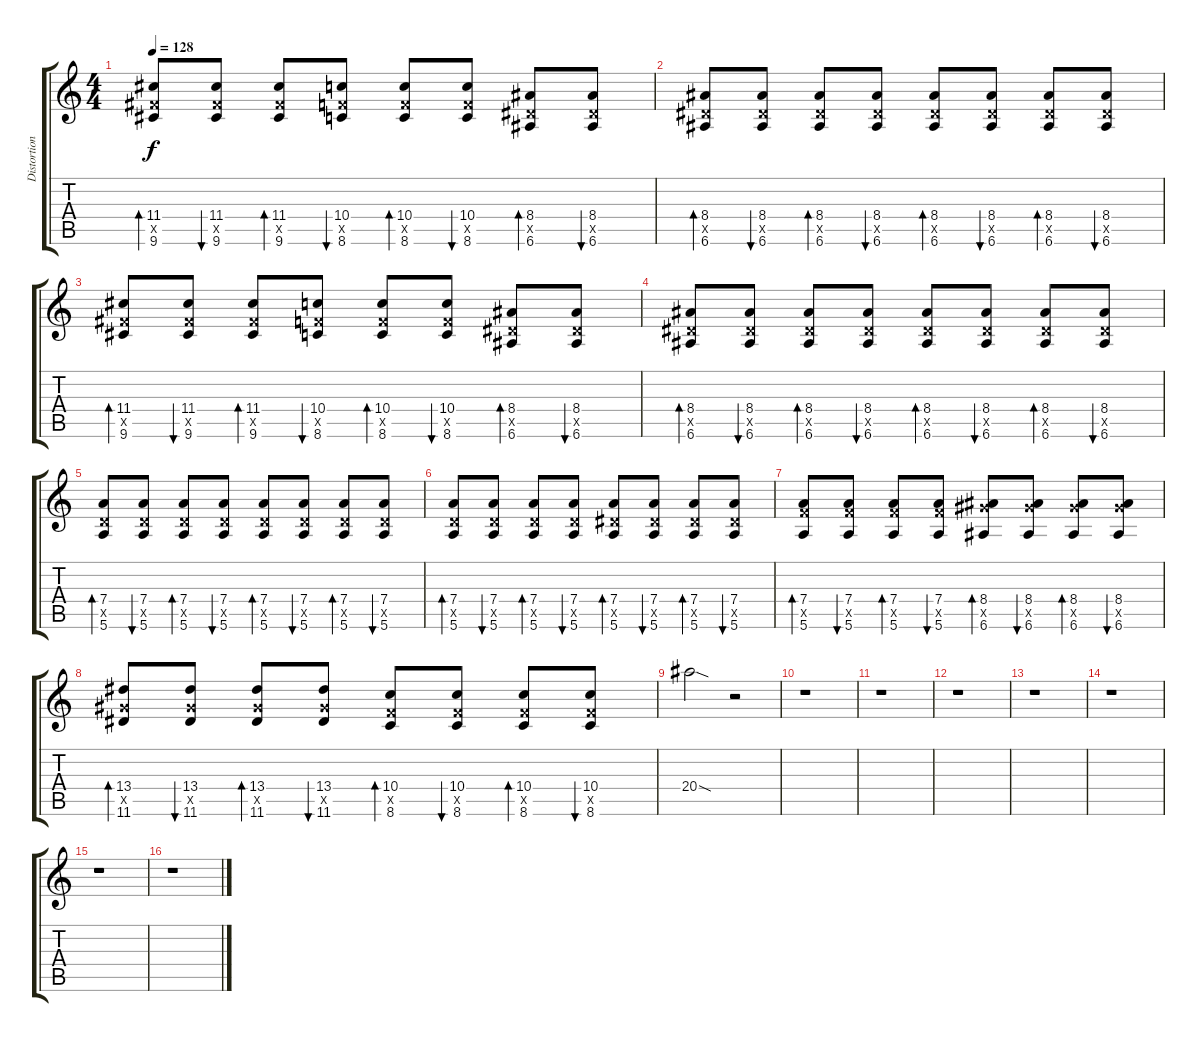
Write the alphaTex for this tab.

\track ("Distortion Guitar 3" "Distortion") {instrument distortionguitar}
\staff {score tabs}
\tuning (E4 B3 G3 D3 A2 E2) {hide}
\ts (4 4)
\tempo 128
\clef g2
\ks c
(11.4 9.5{x} 9.6).8{bd 60 dy f} (11.4 9.5{x} 9.6).8{bu 60} (11.4 9.5{x} 9.6).8{bd 60} (10.4 8.5{x} 8.6).8{bu 60} (10.4 8.5{x} 8.6).8{bd 60} (10.4 8.5{x} 8.6).8{bu 60} (8.4 6.5{x} 6.6).8{bd 60} (8.4 6.5{x} 6.6).8{bu 60} |
(8.4 6.5{x} 6.6).8{bd 60} (8.4 6.5{x} 6.6).8{bu 60} (8.4 6.5{x} 6.6).8{bd 60} (8.4 6.5{x} 6.6).8{bu 60} (8.4 6.5{x} 6.6).8{bd 60} (8.4 6.5{x} 6.6).8{bu 60} (8.4 6.5{x} 6.6).8{bd 60} (8.4 6.5{x} 6.6).8{bu 60} |
(11.4 9.5{x} 9.6).8{bd 60} (11.4 9.5{x} 9.6).8{bu 60} (11.4 9.5{x} 9.6).8{bd 60} (10.4 8.5{x} 8.6).8{bu 60} (10.4 8.5{x} 8.6).8{bd 60} (10.4 8.5{x} 8.6).8{bu 60} (8.4 6.5{x} 6.6).8{bd 60} (8.4 6.5{x} 6.6).8{bu 60} |
(8.4 6.5{x} 6.6).8{bd 60} (8.4 6.5{x} 6.6).8{bu 60} (8.4 6.5{x} 6.6).8{bd 60} (8.4 6.5{x} 6.6).8{bu 60} (8.4 6.5{x} 6.6).8{bd 60} (8.4 6.5{x} 6.6).8{bu 60} (8.4 6.5{x} 6.6).8{bd 60} (8.4 6.5{x} 6.6).8{bu 60} |
(7.4 5.5{x} 5.6).8{bd 60} (7.4 5.5{x} 5.6).8{bu 60} (7.4 5.5{x} 5.6).8{bd 60} (7.4 5.5{x} 5.6).8{bu 60} (7.4 5.5{x} 5.6).8{bd 60} (7.4 5.5{x} 5.6).8{bu 60} (7.4 5.5{x} 5.6).8{bd 60} (7.4 5.5{x} 5.6).8{bu 60} |
(7.4 5.5{x} 5.6).8{bd 60} (7.4 5.5{x} 5.6).8{bu 60} (7.4 5.5{x} 5.6).8{bd 60} (7.4 5.5{x} 5.6).8{bu 60} (7.4 6.5{x} 5.6).8{bd 60} (7.4 6.5{x} 5.6).8{bu 60} (7.4 6.5{x} 5.6).8{bd 60} (7.4 6.5{x} 5.6).8{bu 60} |
(7.4 8.5{x} 5.6).8{bd 60} (7.4 8.5{x} 5.6).8{bu 60} (7.4 8.5{x} 5.6).8{bd 60} (7.4 8.5{x} 5.6).8{bu 60} (8.4 11.5{x} 6.6).8{bd 60} (8.4 11.5{x} 6.6).8{bu 60} (8.4 11.5{x} 6.6).8{bd 60} (8.4 11.5{x} 6.6).8{bu 60} |
(13.4 11.5{x} 11.6).8{bd 60} (13.4 11.5{x} 11.6).8{bu 60} (13.4 11.5{x} 11.6).8{bd 60} (13.4 11.5{x} 11.6).8{bu 60} (10.4 8.5{x} 8.6).8{bd 60} (10.4 8.5{x} 8.6).8{bu 60} (10.4 8.5{x} 8.6).8{bd 60} (10.4 8.5{x} 8.6).8{bu 60} |
20.4{sod}.2 r.2 |
r.1 |
r.1 |
r.1 |
r.1 |
r.1 |
r.1 |
r.1
